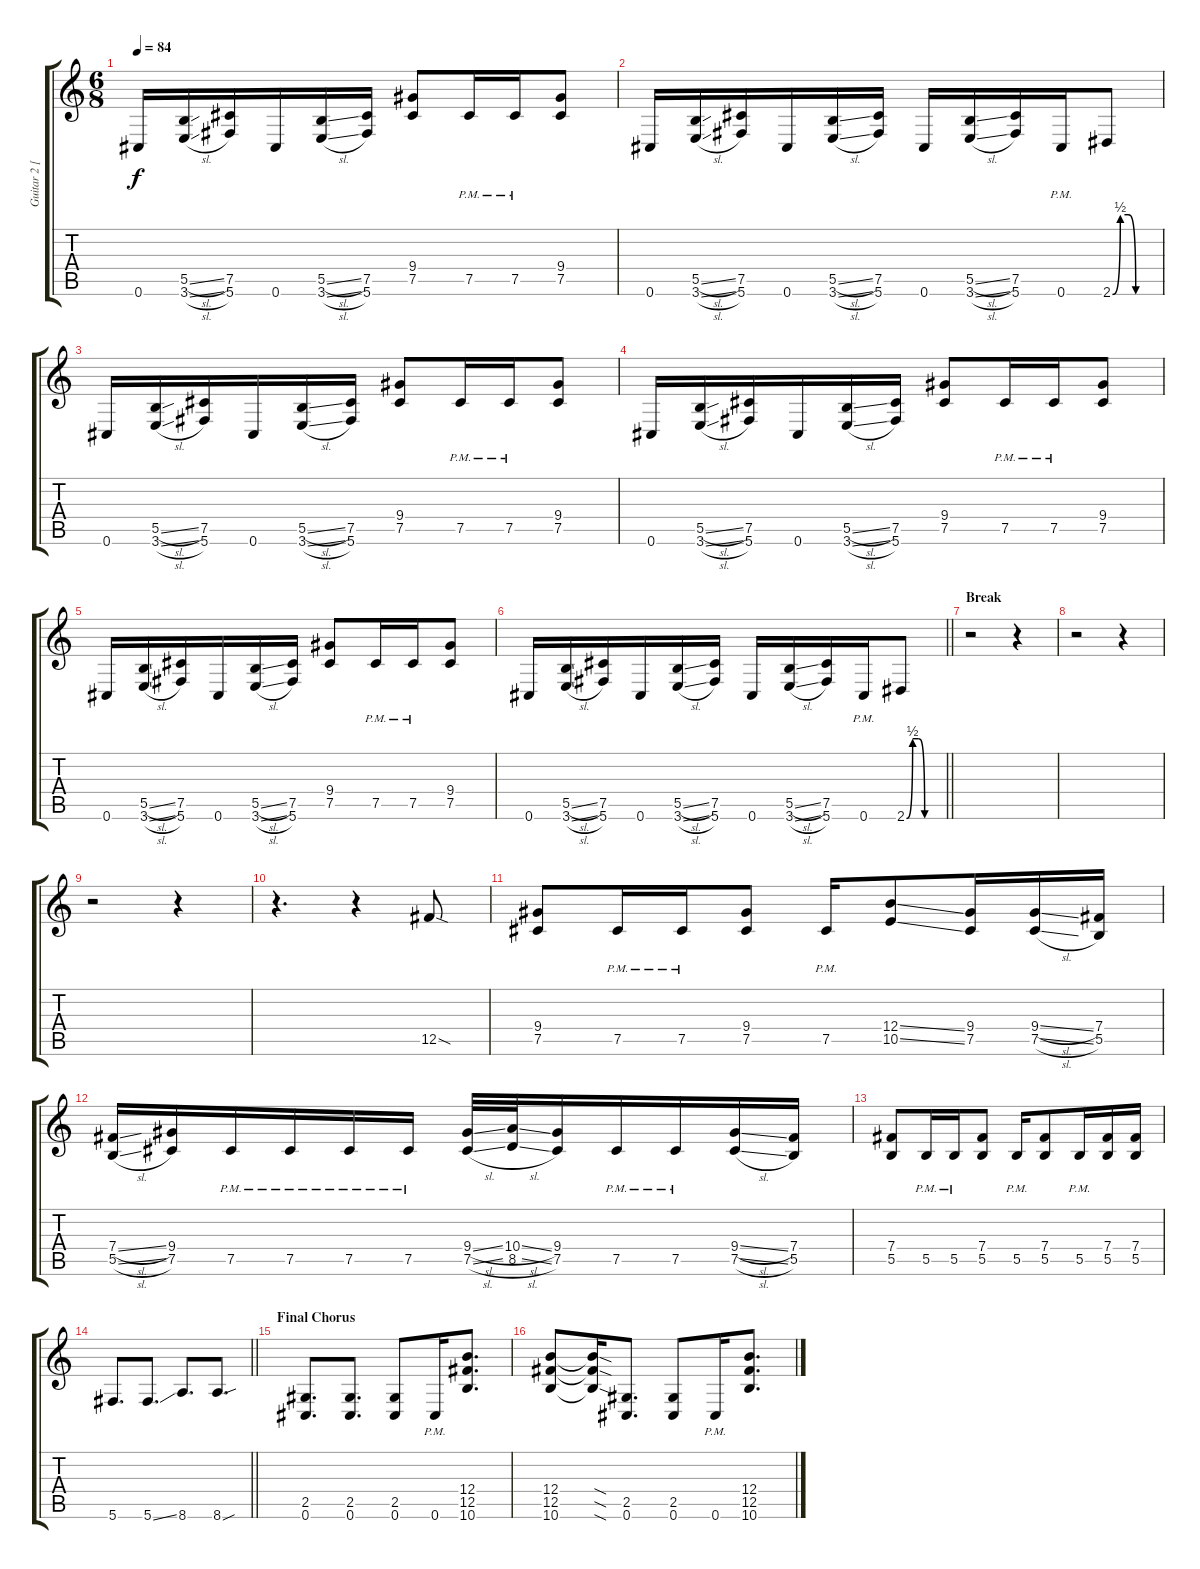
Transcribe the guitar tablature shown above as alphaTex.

\track ("Guitar 2 [Billy Howerdel]" "Guitar 2 [") {instrument electricguitarclean}
\staff {score tabs}
\tuning (Db4 Ab3 E3 B2 Gb2 Db2) {hide}
\ts (6 8)
\tempo 84
\clef g2
\ks c
0.6.16{dy f} (5.5{sl} 3.6{sl}).16 (7.5 5.6).16 0.6.16 (5.5{sl} 3.6{sl}).16 (7.5 5.6).16 (9.4 7.5).8 7.5{pm}.16 7.5{pm}.16 (9.4 7.5).8 |
0.6.16 (5.5{sl} 3.6{sl}).16 (7.5 5.6).16 0.6.16 (5.5{sl} 3.6{sl}).16 (7.5 5.6).16 0.6.16 (5.5{sl} 3.6{sl}).16 (7.5 5.6).16 0.6{pm}.16 2.6{be (custom 0 0 10 2 20 2 30 0 60 0)}.8 |
0.6.16 (5.5{sl} 3.6{sl}).16 (7.5 5.6).16 0.6.16 (5.5{sl} 3.6{sl}).16 (7.5 5.6).16 (9.4 7.5).8 7.5{pm}.16 7.5{pm}.16 (9.4 7.5).8 |
0.6.16 (5.5{sl} 3.6{sl}).16 (7.5 5.6).16 0.6.16 (5.5{sl} 3.6{sl}).16 (7.5 5.6).16 (9.4 7.5).8 7.5{pm}.16 7.5{pm}.16 (9.4 7.5).8 |
0.6.16 (5.5{sl} 3.6{sl}).16 (7.5 5.6).16 0.6.16 (5.5{sl} 3.6{sl}).16 (7.5 5.6).16 (9.4 7.5).8 7.5{pm}.16 7.5{pm}.16 (9.4 7.5).8 |
\barLineRight lightlight
0.6.16 (5.5{sl} 3.6{sl}).16 (7.5 5.6).16 0.6.16 (5.5{sl} 3.6{sl}).16 (7.5 5.6).16 0.6.16 (5.5{sl} 3.6{sl}).16 (7.5 5.6).16 0.6{pm}.16 2.6{be (custom 0 0 10 2 20 2 30 0 60 0)}.8 |
\section ("" "Break")
r.2 r.4 |
r.2 r.4 |
r.2 r.4 |
r.4{d} r.4 12.5{sod}.8{balance 2} |
(9.4 7.5).8 7.5{pm}.16 7.5{pm}.16 (9.4 7.5).8 7.5{pm}.16 (12.4{ss} 10.5{ss}).8 (9.4 7.5).16 (9.4{sl} 7.5{sl}).16 (7.4 5.5).16 |
(7.4{sl} 5.5{sl}).16 (9.4 7.5).16 7.5{pm}.16 7.5{pm}.16 7.5{pm}.16 7.5{pm}.16 (9.4{sl} 7.5{sl}).32 (10.4{sl} 8.5{sl}).32 (9.4 7.5).16 7.5{pm}.16 7.5{pm}.16 (9.4{sl} 7.5{sl}).16 (7.4 5.5).16 |
(7.4 5.5).8 5.5{pm}.16 5.5{pm}.16 (7.4 5.5).8 5.5{pm}.16 (7.4 5.5).8 5.5{pm}.16 (7.4 5.5).16 (7.4 5.5).16 |
\barLineRight lightlight
5.6.8{d} 5.6{ss}.8{d} 8.6.8{d} 8.6{sou}.8{d} |
\section ("" "Final Chorus")
(2.5 0.6).8{d balance 12} (2.5 0.6).8{d} (2.5 0.6).8 0.6{pm}.16 (12.4 12.5 10.6).8{d} |
(12.4 12.5 10.6).8 (12.4{sod t} 12.5{sod t} 10.6{sod t}).16 (2.5 0.6).8{d} (2.5 0.6).8 0.6{pm}.16 (12.4 12.5 10.6).8{d}
